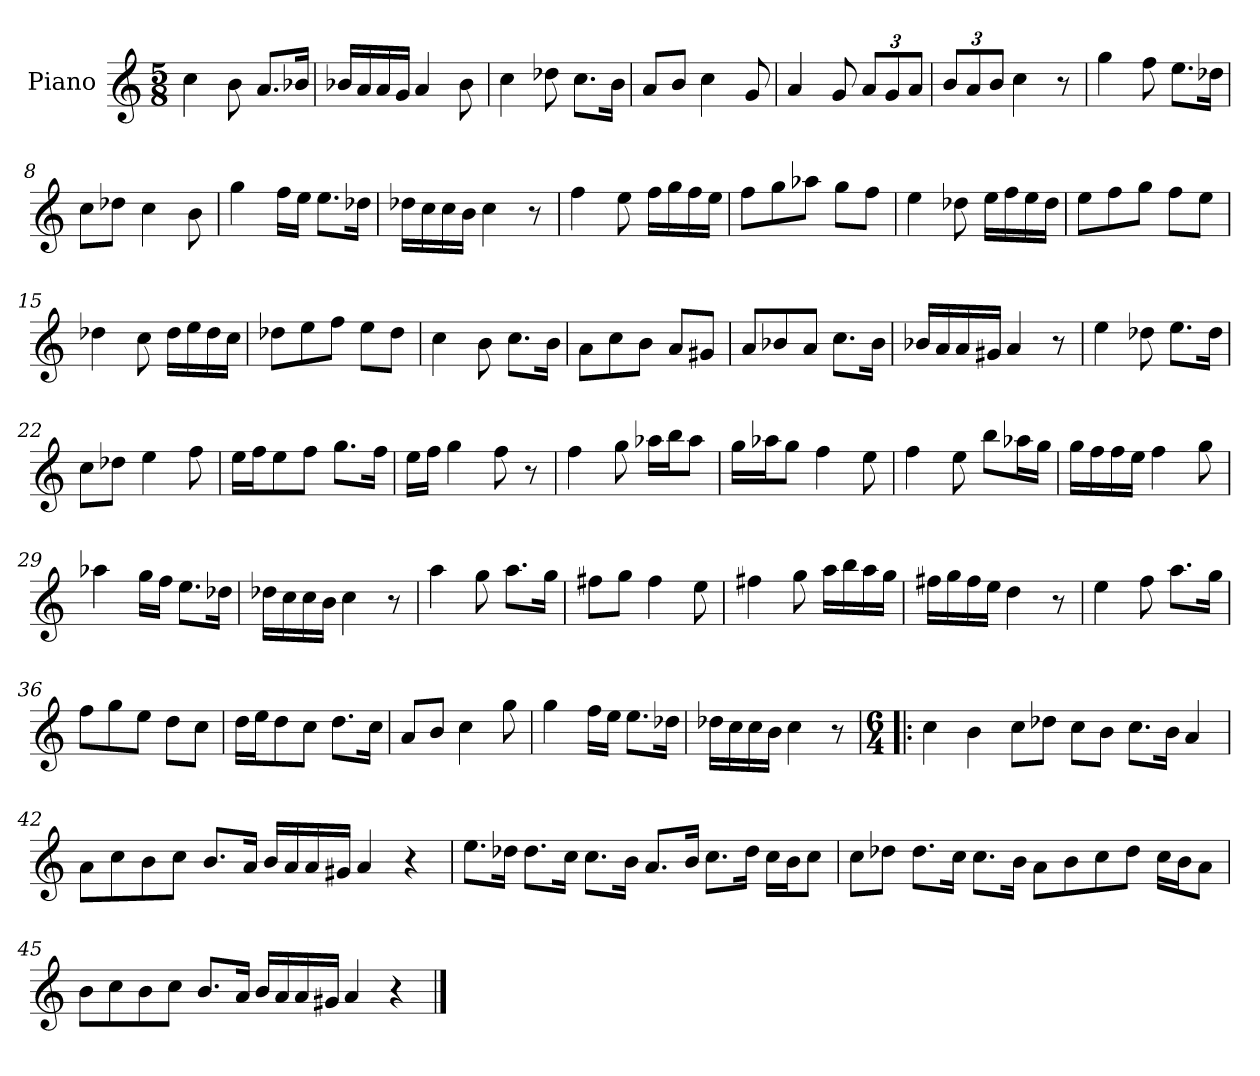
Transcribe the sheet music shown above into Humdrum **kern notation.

**kern
*part1
*staff1
*I"Piano
*I'Pno.
*clefG2
*k[]
*M5/8
=1
4cc\
8b\
8.a/L
16b-X/Jk
=2
16b-X/LL
16a/
16a/
16g/JJ
4a/
8b-\
=3
4cc\
8dd-X\
8.cc\L
16b\Jk
=4
8a/L
8b/J
4cc\
8g/
=5
4a/
8g/
*Xbrackettup
12a/L
12g/
12a/J
=6
12b/L
12a/
12b/J
4cc\
8r
=7
4gg\
8ff\
8.ee\L
16dd-X\Jk
!!LO:LB:g=z
=8
8cc\L
8dd-X\J
4cc\
8b\
=9
4gg\
16ff\LL
16ee\JJ
8.ee\L
16dd-X\Jk
=10
16dd-X\LL
16cc\
16cc\
16b\JJ
4cc\
8r
=11
4ff\
8ee\
16ff\LL
16gg\
16ff\
16ee\JJ
=12
8ff\L
8gg\
8aa-X\J
8gg\L
8ff\J
=13
4ee\
8dd-X\
16ee\LL
16ff\
16ee\
16dd-\JJ
=14
8ee\L
8ff\
8gg\J
8ff\L
8ee\J
!!LO:LB:g=z
=15
4dd-X\
8cc\
16dd-\LL
16ee\
16dd-\
16cc\JJ
=16
8dd-X\L
8ee\
8ff\J
8ee\L
8dd-\J
=17
4cc\
8b\
8.cc\L
16b\Jk
=18
8a\L
8cc\
8b\J
8a/L
8g#X/J
=19
8a/L
8b-X/
8a/J
8.cc\L
16b-\Jk
=20
16b-X/LL
16a/
16a/
16g#X/JJ
4a/
8r
=21
4ee\
8dd-X\
8.ee\L
16dd-\Jk
!!LO:LB:g=z
=22
8cc\L
8dd-X\J
4ee\
8ff\
=23
16ee\LL
16ff\J
8ee\
8ff\J
8.gg\L
16ff\Jk
=24
16ee\LL
16ff\JJ
4gg\
8ff\
8r
=25
4ff\
8gg\
16aa-X\LL
16bb\J
8aa-\J
=26
16gg\LL
16aa-X\J
8gg\J
4ff\
8ee\
=27
4ff\
8ee\
8bb\L
16aa-X\L
16gg\JJ
=28
16gg\LL
16ff\
16ff\
16ee\JJ
4ff\
8gg\
!!LO:LB:g=z
=29
4aa-X\
16gg\LL
16ff\JJ
8.ee\L
16dd-X\Jk
=30
16dd-X\LL
16cc\
16cc\
16b\JJ
4cc\
8r
=31
4aa\
8gg\
8.aa\L
16gg\Jk
=32
8ff#X\L
8gg\J
4ff#\
8ee\
=33
4ff#X\
8gg\
16aa\LL
16bb\
16aa\
16gg\JJ
=34
16ff#X\LL
16gg\
16ff#\
16ee\JJ
4dd\
8r
=35
4ee\
8ff\
8.aa\L
16gg\Jk
!!LO:LB:g=z
=36
8ff\L
8gg\
8ee\J
8dd\L
8cc\J
=37
16dd\LL
16ee\J
8dd\
8cc\J
8.dd\L
16cc\Jk
=38
8a/L
8b/J
4cc\
8gg\
=39
4gg\
16ff\LL
16ee\JJ
8.ee\L
16dd-X\Jk
=40
16dd-X\LL
16cc\
16cc\
16b\JJ
4cc\
8r
=41!|:
*M6/4
4cc\
4b\
8cc\L
8dd-X\J
8cc\L
8b\J
8.cc\L
16b\Jk
4a/
!!LO:LB:g=z
=42
8a\L
8cc\
8b\
8cc\J
8.b/L
16a/Jk
16b/LL
16a/
16a/
16g#X/JJ
4a/
4r
=43
8.ee\L
16dd-X\Jk
8.dd-\L
16cc\Jk
8.cc\L
16b\Jk
8.a/L
16b/Jk
8.cc\L
16dd-\Jk
16cc\LL
16b\J
8cc\J
=44
8cc\L
8dd-X\J
8.dd-\L
16cc\Jk
8.cc\L
16b\Jk
8a\L
8b\
8cc\
8dd-\J
16cc\LL
16b\J
8a\J
!!LO:LB:g=z
=45
8b\L
8cc\
8b\
8cc\J
8.b/L
16a/Jk
16b/LL
16a/
16a/
16g#X/JJ
4a/
4r
==
*-
